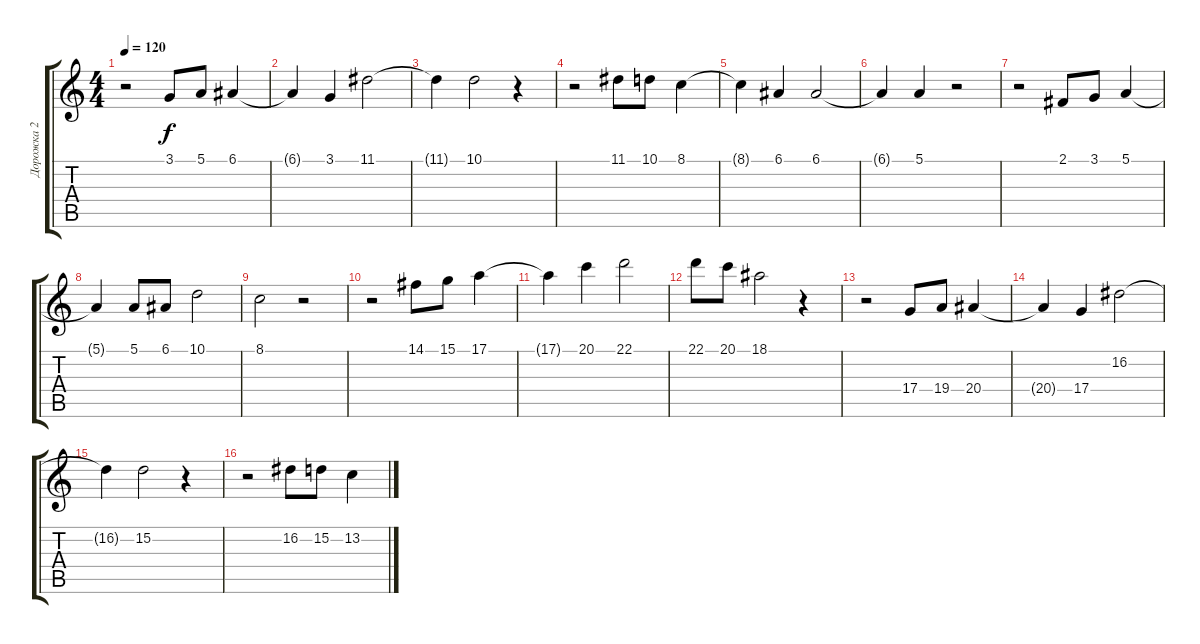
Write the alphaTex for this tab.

\track ("Дорожка 2" "Дорожка 2") {instrument accordion}
\staff {score tabs}
\tuning (E4 B3 G3 D3 A2 E2) {hide}
\ts (4 4)
\tempo 120
\clef g2
\ks c
r.2{dy f instrument accordion} 3.1.8 5.1.8 6.1.4 |
6.1{t}.4 3.1.4 11.1.2 |
11.1{t}.4 10.1.2 r.4 |
r.2 11.1.8 10.1.8 8.1.4 |
8.1{t}.4 6.1.4 6.1.2 |
6.1{t}.4 5.1.4 r.2 |
r.2 2.1.8 3.1.8 5.1.4 |
5.1{t}.4 5.1.8 6.1.8 10.1.2 |
8.1.2 r.2 |
r.2 14.1.8 15.1.8 17.1.4 |
17.1{t}.4 20.1.4 22.1.2 |
22.1.8 20.1.8 18.1.2 r.4 |
r.2 17.4.8 19.4.8 20.4.4 |
20.4{t}.4 17.4.4 16.2.2 |
16.2{t}.4 15.2.2 r.4 |
r.2 16.2.8 15.2.8 13.2.4
